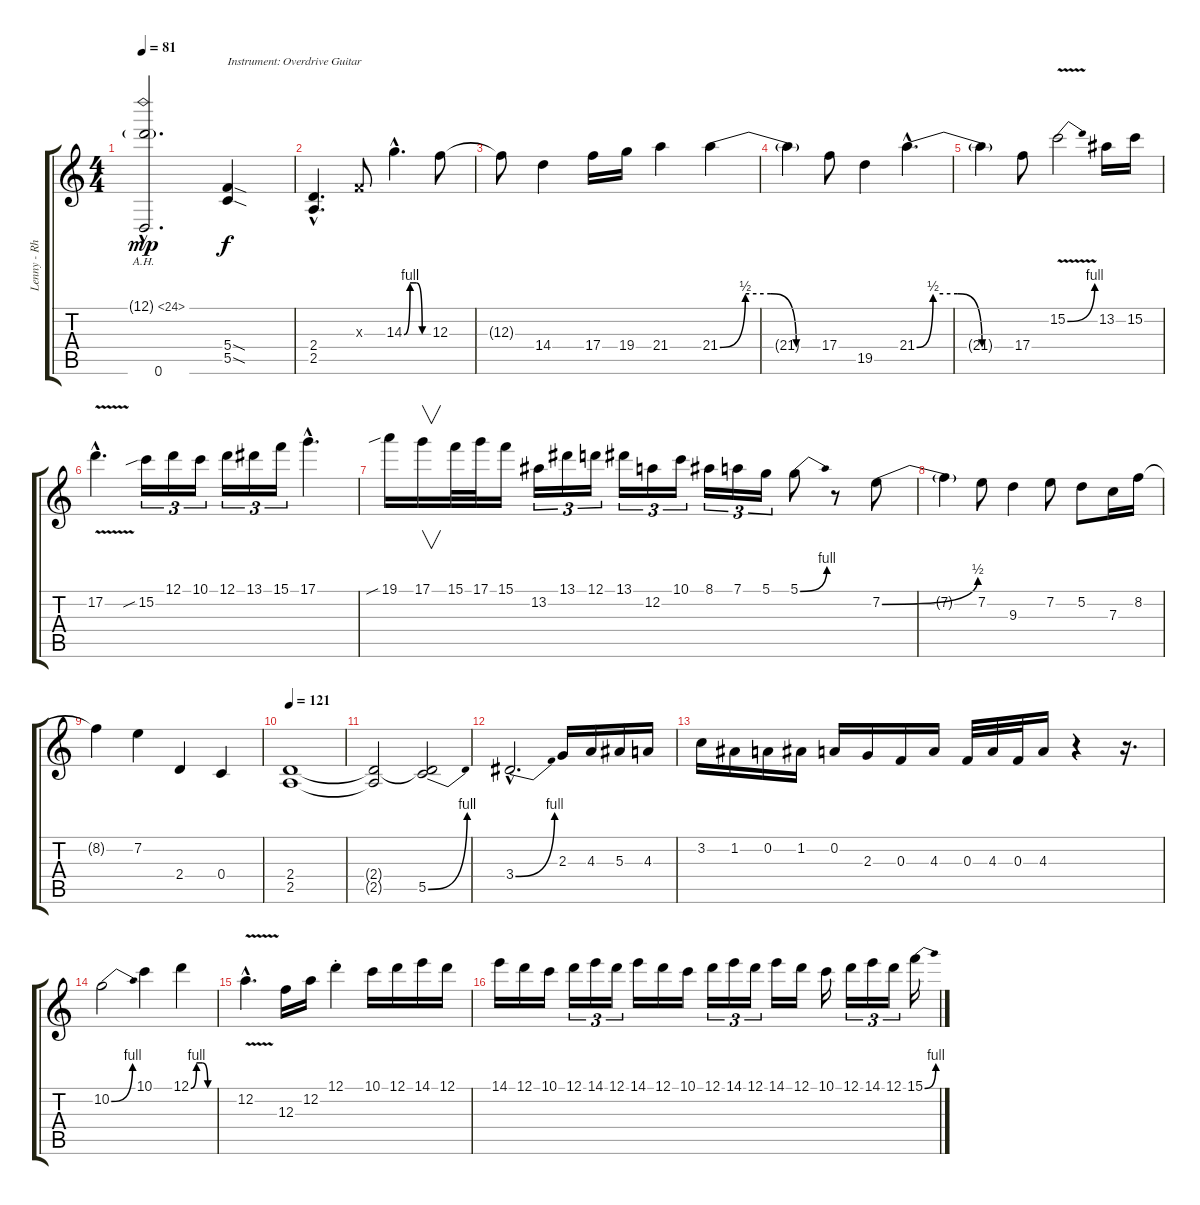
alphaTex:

\track ("Lenny - Rhytm/Lead" "Lenny - Rh") {instrument distortionguitar}
\staff {score tabs}
\tuning (D4 A3 F3 C3 G2 D2) {hide}
\ts (4 4)
\tempo 81
\clef g2
\ks c
(12.1{ah 12 g hac} 0.6{hac t}).2{d dy mp} (5.4{sod} 5.5{sod}).4{txt "Instrument: Overdrive Guitar" dy f instrument overdrivenguitar} |
(2.4{hac} 2.5{hac}).4{d} 0.3{x}.8 14.3{be (custom 0 0 15 4 30 4 45 0 60 0) hac}.4{d} 12.3.8 |
12.3{t}.8 14.4.4 17.4.16 19.4.16 21.4.4 21.4{be (custom 0 0 15 2 30 2 45 0 60 0)}.4 |
21.4{t}.4 17.4.8 19.5.4 21.4{be (custom 0 0 10 2 25 2 40 0 60 0) hac}.4{d} |
21.4{t}.4 17.4.8 15.2{be (bend 0 0 60 4) v}.2 13.2.16 15.2.16 |
17.2{v hac}.4{d} 15.2{sib}.16{tu (3 2)} 12.1.16{tu (3 2)} 10.1.16{tu (3 2)} 12.1.16{tu (3 2)} 13.1.16{tu (3 2)} 15.1.16{tu (3 2)} 17.1{hac}.4{d} |
19.1{sib}.16 17.1.16{v} 15.1.32 17.1.32 15.1.16 13.2.16{tu (3 2)} 13.1.16{tu (3 2)} 12.1.16{tu (3 2)} 13.1.16{tu (3 2)} 12.2.16{tu (3 2)} 10.1.16{tu (3 2)} 8.1.16{tu (3 2)} 7.1.16{tu (3 2)} 5.1.16{tu (3 2)} 5.1{be (bend 0 0 60 4)}.8 r.8 7.2{be (bend 0 0 60 2)}.8 |
7.2{t}.4 7.2.8 9.3.4 7.2.8 5.2.8 7.3.16 8.2.16 |
8.2{t}.4 7.2.4 2.4.4 0.4.4 |
\tempo 121
(2.4 2.5).1 |
(2.4{t} 2.5{t}).2 (2.4{t} 5.5{be (bend 0 0 60 4)}).2 |
3.4{be (bend 0 0 60 4) hac}.2{d} 2.3.16 4.3.16 5.3.16 4.3.16 |
3.2.16 1.2.16 0.2.16 1.2.16 0.2.16 2.3.16 0.3.16 4.3.16 0.3.32 4.3.32 0.3.32 4.3.16 r.4 r.16{d} |
10.2{be (bend 0 0 60 4)}.2 10.1.4 12.1{be (custom 0 0 15 4 30 4 45 0 60 0)}.4 |
12.2{v hac}.4{d} 12.3.16 12.2.16 12.1{st}.4 10.1.16 12.1.16 14.1.16 12.1.16 |
14.1.16 12.1.16 10.1.16 12.1.16{tu (3 2)} 14.1.16{tu (3 2)} 12.1.16{tu (3 2)} 14.1.16 12.1.16 10.1.16 12.1.16{tu (3 2)} 14.1.16{tu (3 2)} 12.1.16{tu (3 2)} 14.1.16 12.1.16 10.1.16 12.1.16{tu (3 2)} 14.1.16{tu (3 2)} 12.1.16{tu (3 2)} 15.1{be (bend 0 0 60 4)}.16
